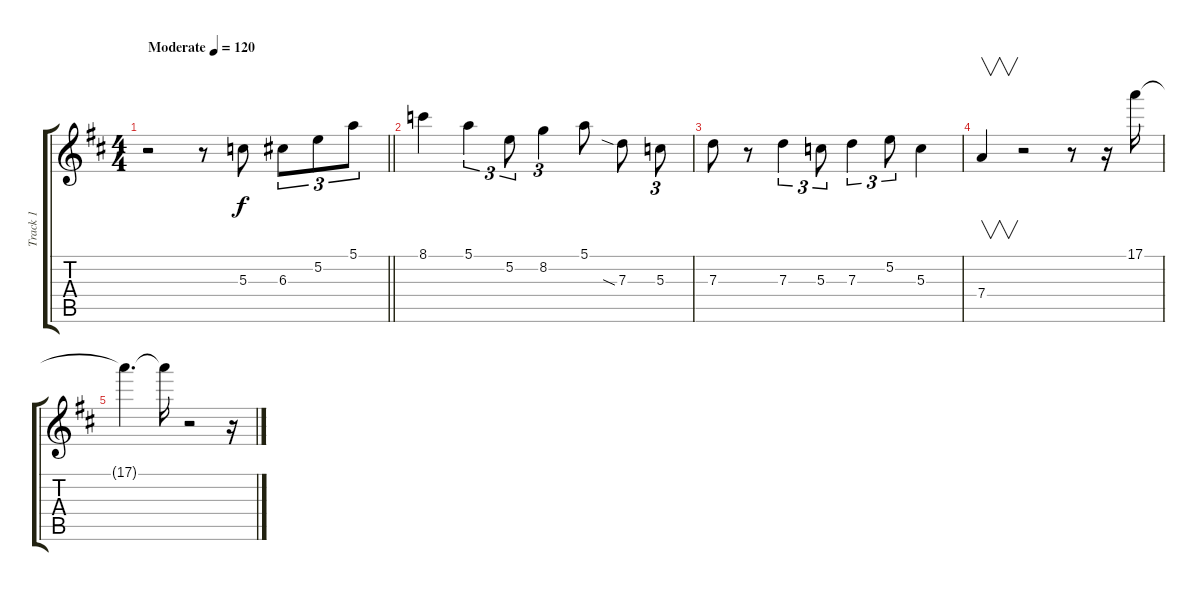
\track ("Track 1" "Track 1") {instrument acousticguitarsteel}
\staff {score tabs}
\tuning (E4 B3 G3 D3 A2 E2) {hide}
\ts (4 4)
\tempo (120 "Moderate")
\clef g2
\barLineRight lightlight
\ks d
r.2{dy f instrument acousticguitarsteel} r.8 5.3.8 6.3.8{tu (3 2)} 5.2.8{tu (3 2)} 5.1.8{tu (3 2)} |
8.1.4 5.1.4{tu (3 2)} 5.2.8{tu (3 2)} 8.2.4{tu (3 2)} 5.1.8 7.3{sia}.8 5.3.8{tu (3 2)} |
7.3.8 r.8 7.3.4{tu (3 2)} 5.3.8{tu (3 2)} 7.3.4{tu (3 2)} 5.2.8{tu (3 2)} 5.3.4 |
7.4.4{v} r.2 r.8 r.16 17.1.16 |
17.1{t}.4{d} 17.1{t}.16 r.2 r.16
